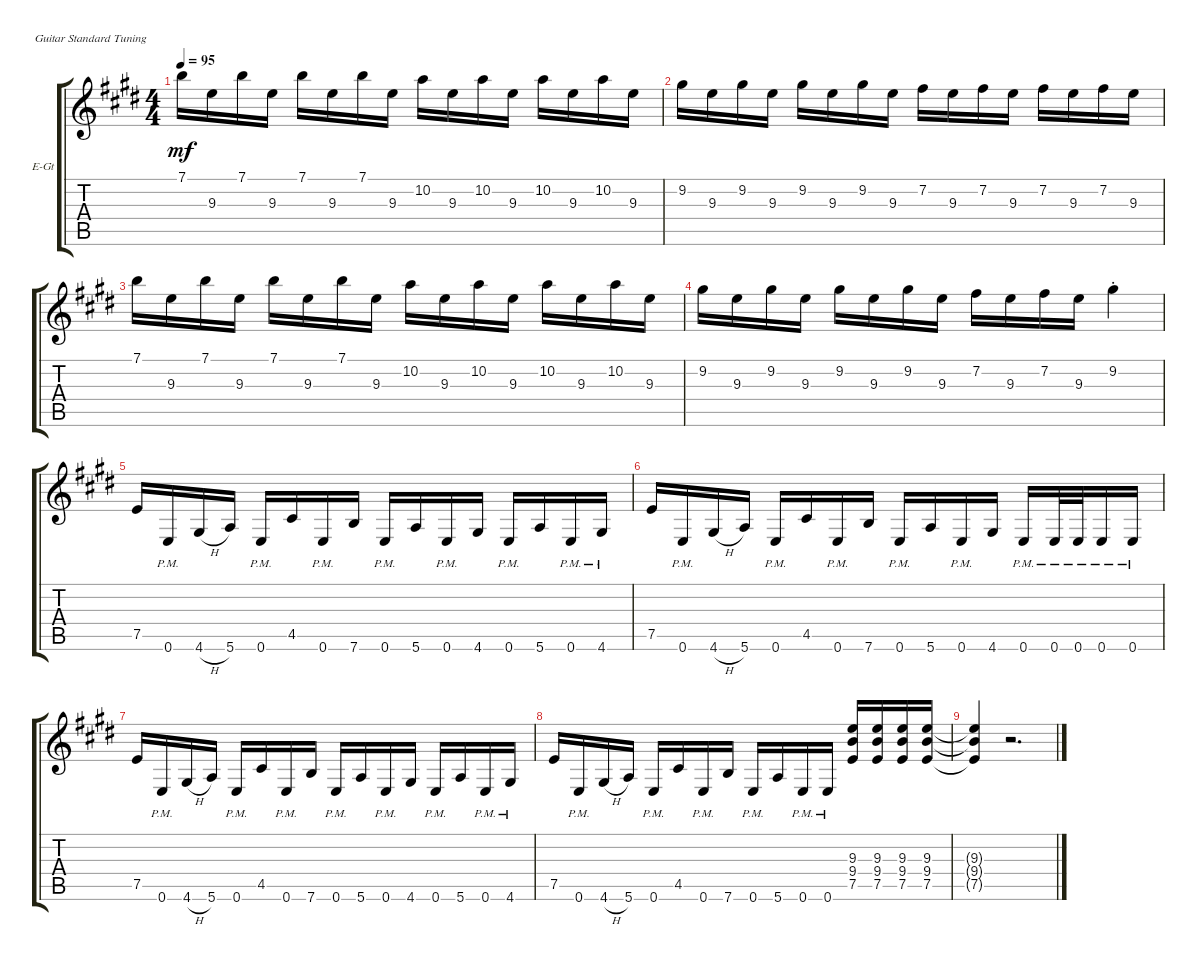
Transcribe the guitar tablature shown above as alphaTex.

\defaultSystemsLayout 4
\bracketExtendMode groupsimilarinstruments
\firstSystemTrackNameOrientation horizontal
\otherSystemsTrackNameOrientation horizontal
\track ("Guitar 1" "E-Gt") {instrument overdrivenguitar}
\staff {score tabs}
\tuning (E4 B3 G3 D3 A2 E2)
\ts (4 4)
\tempo 95
\clef g2
\ks e
7.1.16{dy mf} 9.3.16 7.1.16 9.3.16 7.1.16 9.3.16 7.1.16 9.3.16 10.2.16 9.3.16 10.2.16 9.3.16 10.2.16 9.3.16 10.2.16 9.3.16 |
9.2.16 9.3.16 9.2.16 9.3.16 9.2.16 9.3.16 9.2.16 9.3.16 7.2.16 9.3.16 7.2.16 9.3.16 7.2.16 9.3.16 7.2.16 9.3.16 |
7.1.16 9.3.16 7.1.16 9.3.16 7.1.16 9.3.16 7.1.16 9.3.16 10.2.16 9.3.16 10.2.16 9.3.16 10.2.16 9.3.16 10.2.16 9.3.16 |
9.2.16 9.3.16 9.2.16 9.3.16 9.2.16 9.3.16 9.2.16 9.3.16 7.2.16 9.3.16 7.2.16 9.3.16 9.2{st}.4 |
7.5.16 0.6{pm}.16 4.6{h}.16 5.6.16 0.6{pm}.16 4.5.16 0.6{pm}.16 7.6.16 0.6{pm}.16 5.6.16 0.6{pm}.16 4.6.16 0.6{pm}.16 5.6.16 0.6{pm}.16 4.6{pm}.16 |
7.5.16 0.6{pm}.16 4.6{h}.16 5.6.16 0.6{pm}.16 4.5.16 0.6{pm}.16 7.6.16 0.6{pm}.16 5.6.16 0.6{pm}.16 4.6.16 0.6{pm}.16 0.6{pm}.32 0.6{pm}.32 0.6{pm}.16 0.6{pm}.16 |
7.5.16 0.6{pm}.16 4.6{h}.16 5.6.16 0.6{pm}.16 4.5.16 0.6{pm}.16 7.6.16 0.6{pm}.16 5.6.16 0.6{pm}.16 4.6.16 0.6{pm}.16 5.6.16 0.6{pm}.16 4.6{pm}.16 |
7.5.16 0.6{pm}.16 4.6{h}.16 5.6.16 0.6{pm}.16 4.5.16 0.6{pm}.16 7.6.16 0.6{pm}.16 5.6.16 0.6{pm}.16 0.6{pm}.16 (7.5 9.4 9.3).16 (7.5 9.4 9.3).16 (7.5 9.4 9.3).16 (7.5 9.4 9.3).16 |
(7.5{t} 9.4{t} 9.3{t}).4 r.2{d}
